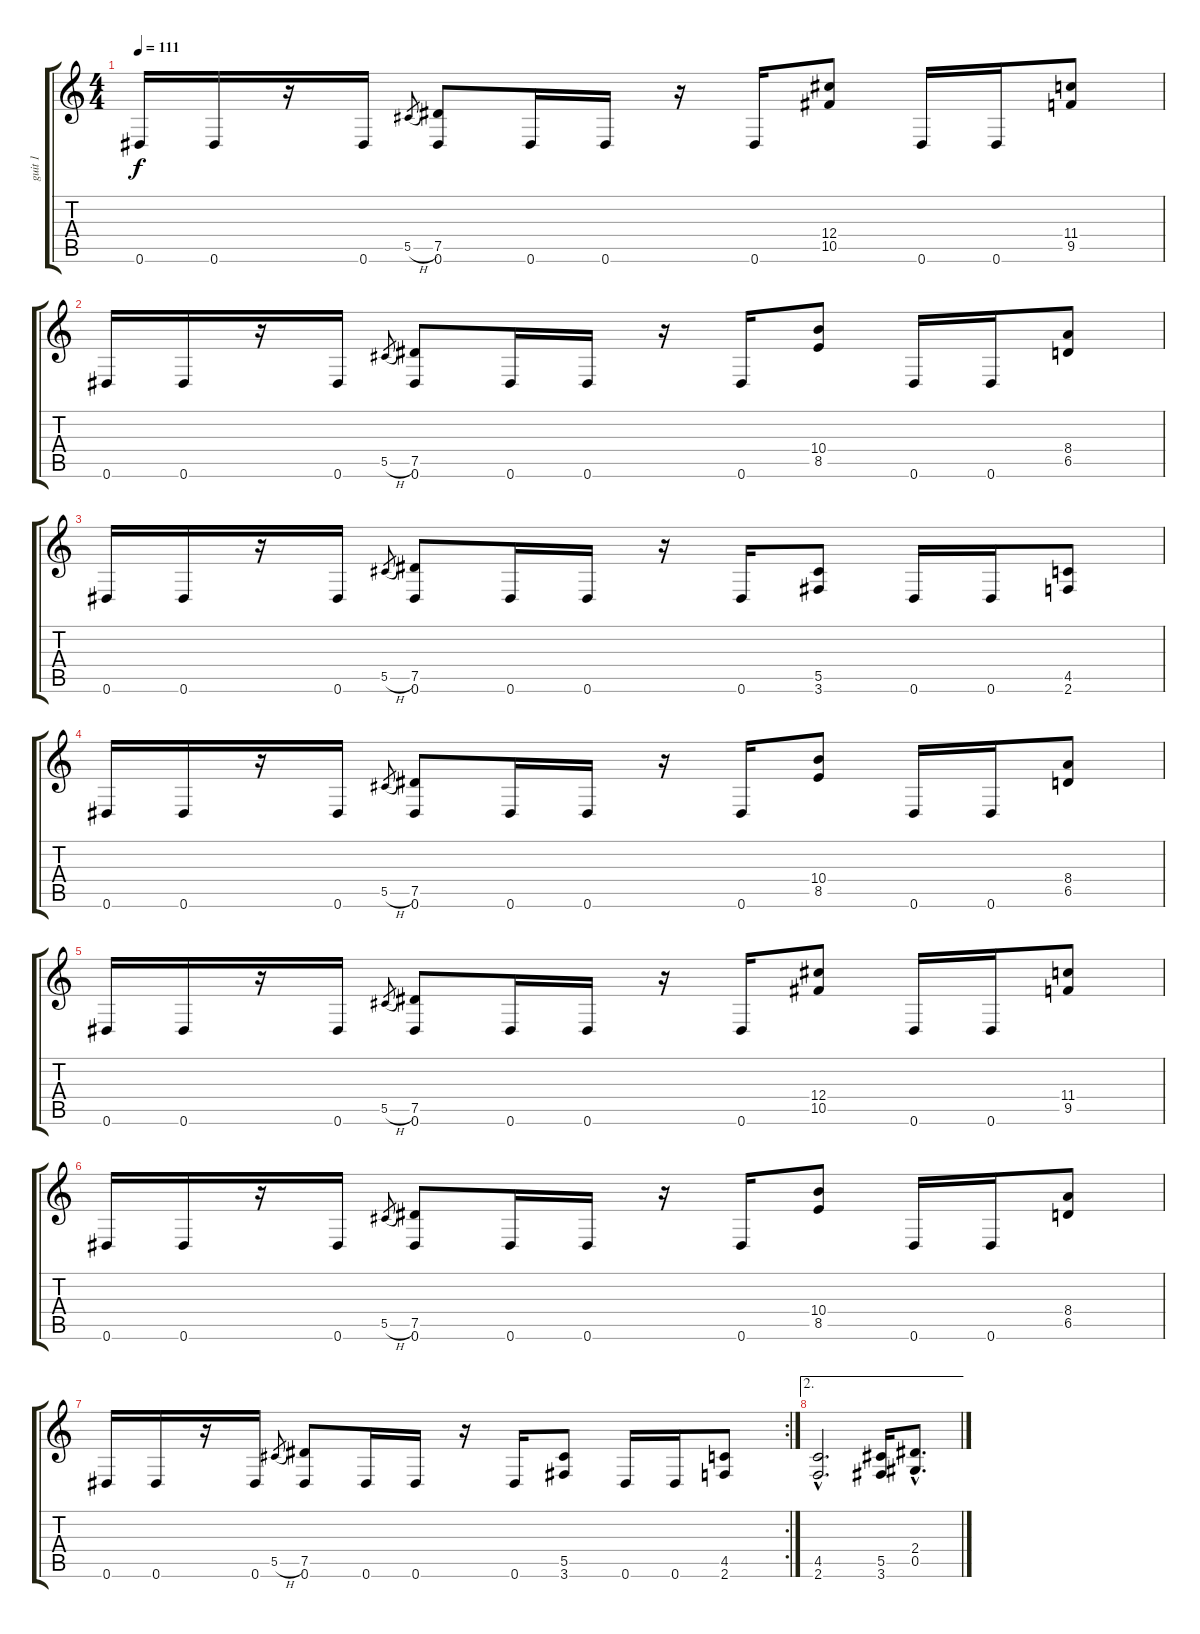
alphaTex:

\track ("guit 1" "guit 1") {instrument distortionguitar}
\staff {score tabs}
\tuning (Eb4 Bb3 Gb3 Db3 Ab2 Eb2) {hide}
\ts (4 4)
\tempo 111
\clef g2
\ks c
0.6.16{dy f} 0.6.16 r.16 0.6.16 5.5{h}.8{gr} (7.5 0.6).8 0.6.16 0.6.16 r.16 0.6.16 (12.4 10.5).8 0.6.16 0.6.16 (11.4 9.5).8 |
0.6.16 0.6.16 r.16 0.6.16 5.5{h}.8{gr} (7.5 0.6).8 0.6.16 0.6.16 r.16 0.6.16 (10.4 8.5).8 0.6.16 0.6.16 (8.4 6.5).8 |
0.6.16 0.6.16 r.16 0.6.16 5.5{h}.8{gr} (7.5 0.6).8 0.6.16 0.6.16 r.16 0.6.16 (5.5 3.6).8 0.6.16 0.6.16 (4.5 2.6).8 |
0.6.16 0.6.16 r.16 0.6.16 5.5{h}.8{gr} (7.5 0.6).8 0.6.16 0.6.16 r.16 0.6.16 (10.4 8.5).8 0.6.16 0.6.16 (8.4 6.5).8 |
0.6.16 0.6.16 r.16 0.6.16 5.5{h}.8{gr} (7.5 0.6).8 0.6.16 0.6.16 r.16 0.6.16 (12.4 10.5).8 0.6.16 0.6.16 (11.4 9.5).8 |
0.6.16 0.6.16 r.16 0.6.16 5.5{h}.8{gr} (7.5 0.6).8 0.6.16 0.6.16 r.16 0.6.16 (10.4 8.5).8 0.6.16 0.6.16 (8.4 6.5).8 |
\rc 2
0.6.16 0.6.16 r.16 0.6.16 5.5{h}.8{gr} (7.5 0.6).8 0.6.16 0.6.16 r.16 0.6.16 (5.5 3.6).8 0.6.16 0.6.16 (4.5 2.6).8 |
\ae 2
(4.5{hac} 2.6{hac}).2{d} (5.5 3.6).16 (2.4{hac} 0.5{hac}).8{d}
